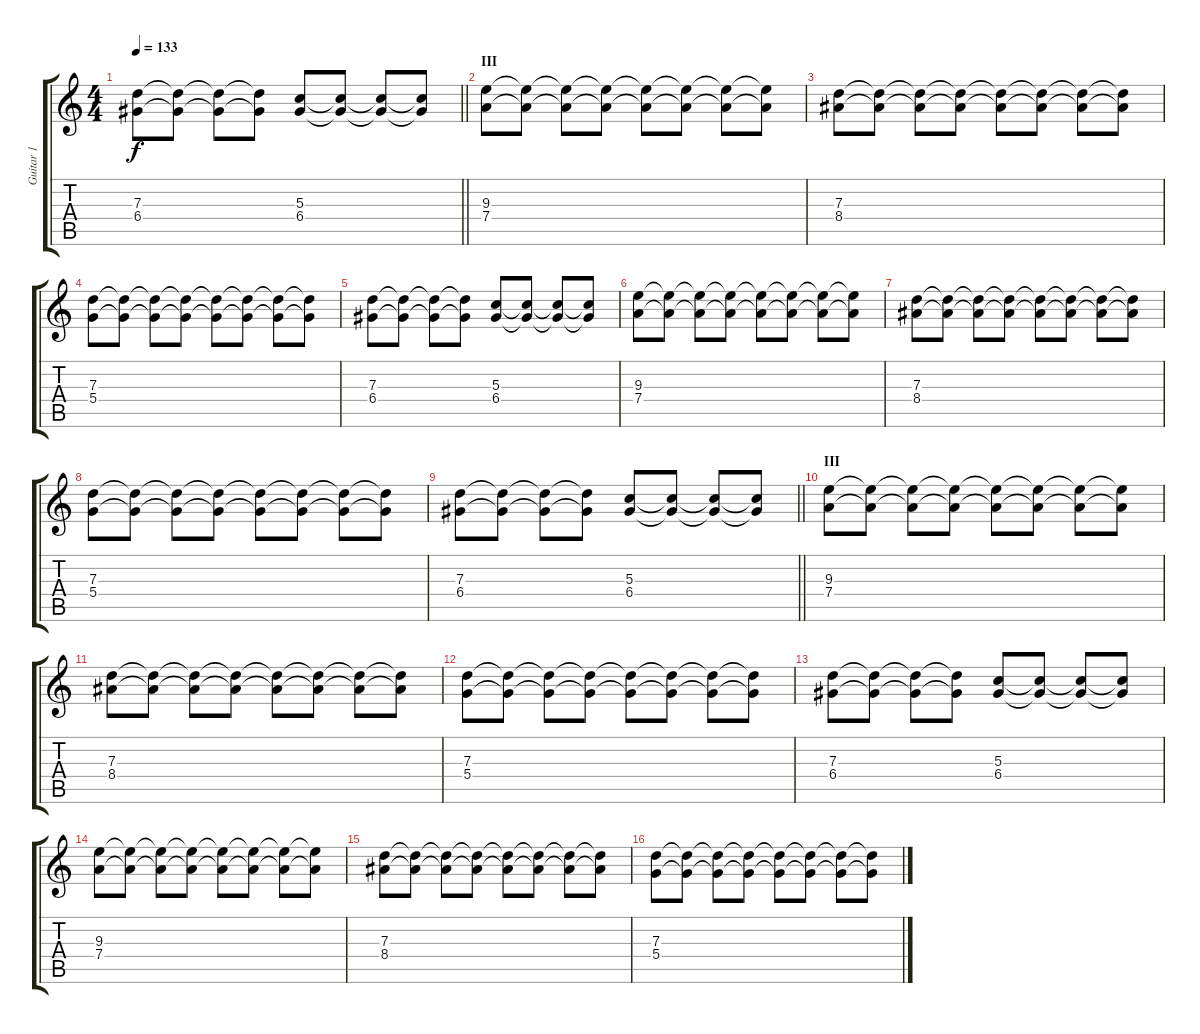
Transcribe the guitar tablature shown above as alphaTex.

\track ("Guitar 1" "Guitar 1") {instrument overdrivenguitar}
\staff {score tabs}
\tuning (E4 B3 G3 D3 A2 E2) {hide}
\ts (4 4)
\tempo 133
\clef g2
\barLineRight lightlight
\ks c
(7.3 6.4).8{dy f} (7.3{t} 6.4{t}).8 (7.3{t} 6.4{t}).8 (7.3{t} 6.4{t}).8 (5.3 6.4).8 (5.3{t} 6.4{t}).8 (5.3{t} 6.4{t}).8 (5.3{t} 6.4{t}).8 |
\section ("" "III")
(9.3 7.4).8 (9.3{t} 7.4{t}).8 (9.3{t} 7.4{t}).8 (9.3{t} 7.4{t}).8 (9.3{t} 7.4{t}).8 (9.3{t} 7.4{t}).8 (9.3{t} 7.4{t}).8 (9.3{t} 7.4{t}).8 |
(7.3 8.4).8 (7.3{t} 8.4{t}).8 (7.3{t} 8.4{t}).8 (7.3{t} 8.4{t}).8 (7.3{t} 8.4{t}).8 (7.3{t} 8.4{t}).8 (7.3{t} 8.4{t}).8 (7.3{t} 8.4{t}).8 |
(7.3 5.4).8 (7.3{t} 5.4{t}).8 (7.3{t} 5.4{t}).8 (7.3{t} 5.4{t}).8 (7.3{t} 5.4{t}).8 (7.3{t} 5.4{t}).8 (7.3{t} 5.4{t}).8 (7.3{t} 5.4{t}).8 |
(7.3 6.4).8 (7.3{t} 6.4{t}).8 (7.3{t} 6.4{t}).8 (7.3{t} 6.4{t}).8 (5.3 6.4).8 (5.3{t} 6.4{t}).8 (5.3{t} 6.4{t}).8 (5.3{t} 6.4{t}).8 |
(9.3 7.4).8 (9.3{t} 7.4{t}).8 (9.3{t} 7.4{t}).8 (9.3{t} 7.4{t}).8 (9.3{t} 7.4{t}).8 (9.3{t} 7.4{t}).8 (9.3{t} 7.4{t}).8 (9.3{t} 7.4{t}).8 |
(7.3 8.4).8 (7.3{t} 8.4{t}).8 (7.3{t} 8.4{t}).8 (7.3{t} 8.4{t}).8 (7.3{t} 8.4{t}).8 (7.3{t} 8.4{t}).8 (7.3{t} 8.4{t}).8 (7.3{t} 8.4{t}).8 |
(7.3 5.4).8 (7.3{t} 5.4{t}).8 (7.3{t} 5.4{t}).8 (7.3{t} 5.4{t}).8 (7.3{t} 5.4{t}).8 (7.3{t} 5.4{t}).8 (7.3{t} 5.4{t}).8 (7.3{t} 5.4{t}).8 |
\barLineRight lightlight
(7.3 6.4).8 (7.3{t} 6.4{t}).8 (7.3{t} 6.4{t}).8 (7.3{t} 6.4{t}).8 (5.3 6.4).8 (5.3{t} 6.4{t}).8 (5.3{t} 6.4{t}).8 (5.3{t} 6.4{t}).8 |
\section ("" "III")
(9.3 7.4).8 (9.3{t} 7.4{t}).8 (9.3{t} 7.4{t}).8 (9.3{t} 7.4{t}).8 (9.3{t} 7.4{t}).8 (9.3{t} 7.4{t}).8 (9.3{t} 7.4{t}).8 (9.3{t} 7.4{t}).8 |
(7.3 8.4).8 (7.3{t} 8.4{t}).8 (7.3{t} 8.4{t}).8 (7.3{t} 8.4{t}).8 (7.3{t} 8.4{t}).8 (7.3{t} 8.4{t}).8 (7.3{t} 8.4{t}).8 (7.3{t} 8.4{t}).8 |
(7.3 5.4).8 (7.3{t} 5.4{t}).8 (7.3{t} 5.4{t}).8 (7.3{t} 5.4{t}).8 (7.3{t} 5.4{t}).8 (7.3{t} 5.4{t}).8 (7.3{t} 5.4{t}).8 (7.3{t} 5.4{t}).8 |
(7.3 6.4).8 (7.3{t} 6.4{t}).8 (7.3{t} 6.4{t}).8 (7.3{t} 6.4{t}).8 (5.3 6.4).8 (5.3{t} 6.4{t}).8 (5.3{t} 6.4{t}).8 (5.3{t} 6.4{t}).8 |
(9.3 7.4).8 (9.3{t} 7.4{t}).8 (9.3{t} 7.4{t}).8 (9.3{t} 7.4{t}).8 (9.3{t} 7.4{t}).8 (9.3{t} 7.4{t}).8 (9.3{t} 7.4{t}).8 (9.3{t} 7.4{t}).8 |
(7.3 8.4).8 (7.3{t} 8.4{t}).8 (7.3{t} 8.4{t}).8 (7.3{t} 8.4{t}).8 (7.3{t} 8.4{t}).8 (7.3{t} 8.4{t}).8 (7.3{t} 8.4{t}).8 (7.3{t} 8.4{t}).8 |
(7.3 5.4).8 (7.3{t} 5.4{t}).8 (7.3{t} 5.4{t}).8 (7.3{t} 5.4{t}).8 (7.3{t} 5.4{t}).8 (7.3{t} 5.4{t}).8 (7.3{t} 5.4{t}).8 (7.3{t} 5.4{t}).8
